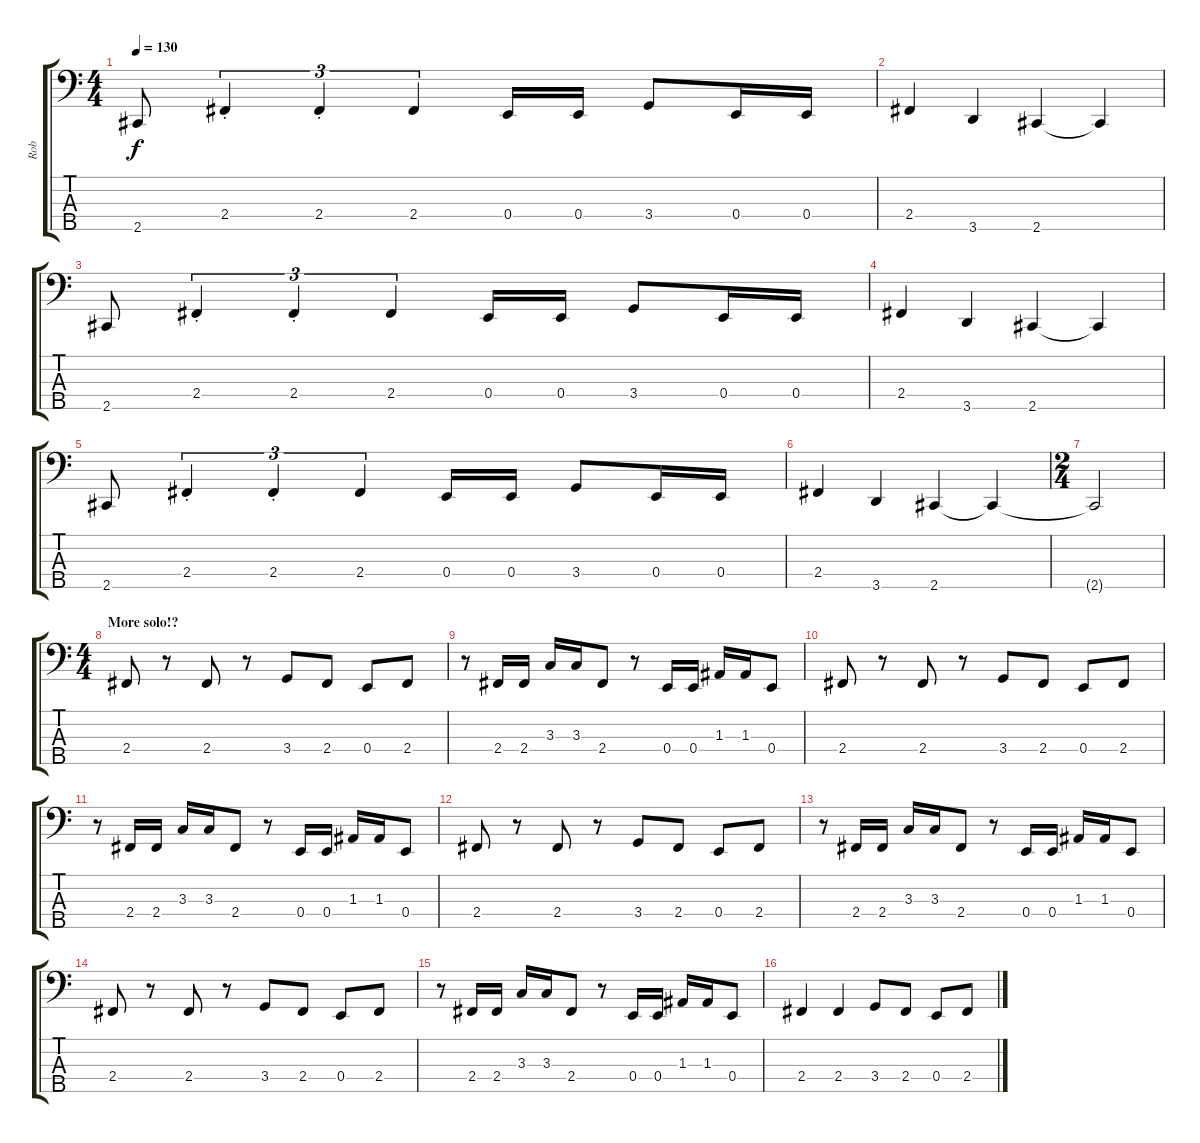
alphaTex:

\track ("Rob" "Rob") {instrument electricbassfinger}
\staff {score tabs}
\tuning (G2 D2 A1 E1 B0) {hide}
\ts (4 4)
\tempo 130
\clef f4
\ks c
2.5.8{dy f} 2.4{st}.4{tu (3 2)} 2.4{st}.4{tu (3 2)} 2.4.4{tu (3 2)} 0.4.16 0.4.16 3.4.8 0.4.16 0.4.16 |
2.4.4 3.5.4 2.5.4 2.5{t}.4 |
2.5.8 2.4{st}.4{tu (3 2)} 2.4{st}.4{tu (3 2)} 2.4.4{tu (3 2)} 0.4.16 0.4.16 3.4.8 0.4.16 0.4.16 |
2.4.4 3.5.4 2.5.4 2.5{t}.4 |
2.5.8 2.4{st}.4{tu (3 2)} 2.4{st}.4{tu (3 2)} 2.4.4{tu (3 2)} 0.4.16 0.4.16 3.4.8 0.4.16 0.4.16 |
2.4.4 3.5.4 2.5.4 2.5{t}.4 |
\ts (2 4)
2.5{t}.2 |
\ts (4 4)
\section ("" "More solo!?")
2.4.8 r.8 2.4.8 r.8 3.4.8 2.4.8 0.4.8 2.4.8 |
r.8 2.4.16 2.4.16 3.3.16 3.3.16 2.4.8 r.8 0.4.16 0.4.16 1.3.16 1.3.16 0.4.8 |
2.4.8 r.8 2.4.8 r.8 3.4.8 2.4.8 0.4.8 2.4.8 |
r.8 2.4.16 2.4.16 3.3.16 3.3.16 2.4.8 r.8 0.4.16 0.4.16 1.3.16 1.3.16 0.4.8 |
2.4.8 r.8 2.4.8 r.8 3.4.8 2.4.8 0.4.8 2.4.8 |
r.8 2.4.16 2.4.16 3.3.16 3.3.16 2.4.8 r.8 0.4.16 0.4.16 1.3.16 1.3.16 0.4.8 |
2.4.8 r.8 2.4.8 r.8 3.4.8 2.4.8 0.4.8 2.4.8 |
r.8 2.4.16 2.4.16 3.3.16 3.3.16 2.4.8 r.8 0.4.16 0.4.16 1.3.16 1.3.16 0.4.8 |
2.4.4 2.4.4 3.4.8 2.4.8 0.4.8 2.4.8
